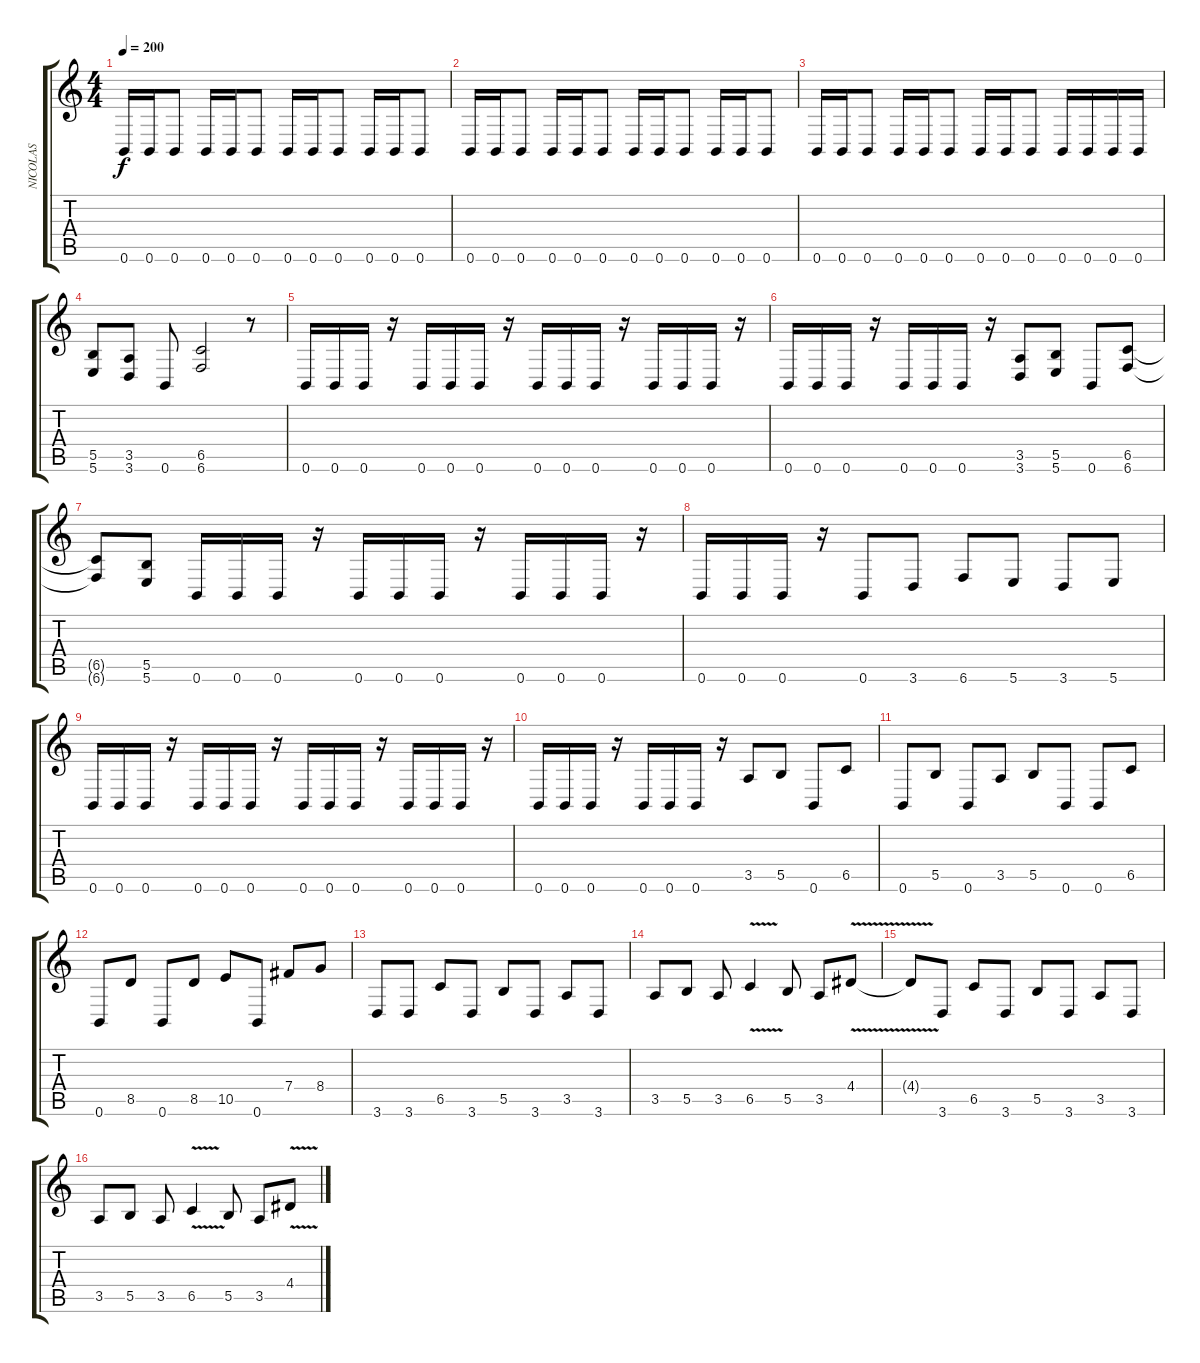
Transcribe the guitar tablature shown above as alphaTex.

\track ("NICOLAS" "NICOLAS") {instrument overdrivenguitar}
\staff {score tabs}
\tuning (Db4 Ab3 E3 B2 Gb2 B1) {hide}
\ts (4 4)
\tempo 200
\clef g2
\ks c
0.6.16{dy f} 0.6.16 0.6.8 0.6.16 0.6.16 0.6.8 0.6.16 0.6.16 0.6.8 0.6.16 0.6.16 0.6.8 |
0.6.16 0.6.16 0.6.8 0.6.16 0.6.16 0.6.8 0.6.16 0.6.16 0.6.8 0.6.16 0.6.16 0.6.8 |
0.6.16 0.6.16 0.6.8 0.6.16 0.6.16 0.6.8 0.6.16 0.6.16 0.6.8 0.6.16 0.6.16 0.6.16 0.6.16 |
(5.5 5.6).8 (3.5 3.6).8 0.6.8 (6.5 6.6).2 r.8 |
0.6.16 0.6.16 0.6.16 r.16 0.6.16 0.6.16 0.6.16 r.16 0.6.16 0.6.16 0.6.16 r.16 0.6.16 0.6.16 0.6.16 r.16 |
0.6.16 0.6.16 0.6.16 r.16 0.6.16 0.6.16 0.6.16 r.16 (3.5 3.6).8 (5.5 5.6).8 0.6.8 (6.5 6.6).8 |
(6.5{t} 6.6{t}).8 (5.5 5.6).8 0.6.16 0.6.16 0.6.16 r.16 0.6.16 0.6.16 0.6.16 r.16 0.6.16 0.6.16 0.6.16 r.16 |
0.6.16 0.6.16 0.6.16 r.16 0.6.8 3.6.8 6.6.8 5.6.8 3.6.8 5.6.8 |
0.6.16 0.6.16 0.6.16 r.16 0.6.16 0.6.16 0.6.16 r.16 0.6.16 0.6.16 0.6.16 r.16 0.6.16 0.6.16 0.6.16 r.16 |
0.6.16 0.6.16 0.6.16 r.16 0.6.16 0.6.16 0.6.16 r.16 3.5.8 5.5.8 0.6.8 6.5.8 |
0.6.8 5.5.8 0.6.8 3.5.8 5.5.8 0.6.8 0.6.8 6.5.8 |
0.6.8 8.5.8 0.6.8 8.5.8 10.5.8 0.6.8 7.4.8 8.4.8 |
3.6.8 3.6.8 6.5.8 3.6.8 5.5.8 3.6.8 3.5.8 3.6.8 |
3.5.8 5.5.8 3.5.8 6.5{v}.4 5.5.8 3.5.8 4.4{v}.8 |
4.4{t}.8 3.6.8 6.5.8 3.6.8 5.5.8 3.6.8 3.5.8 3.6.8 |
3.5.8 5.5.8 3.5.8 6.5{v}.4 5.5.8 3.5.8 4.4{v}.8
